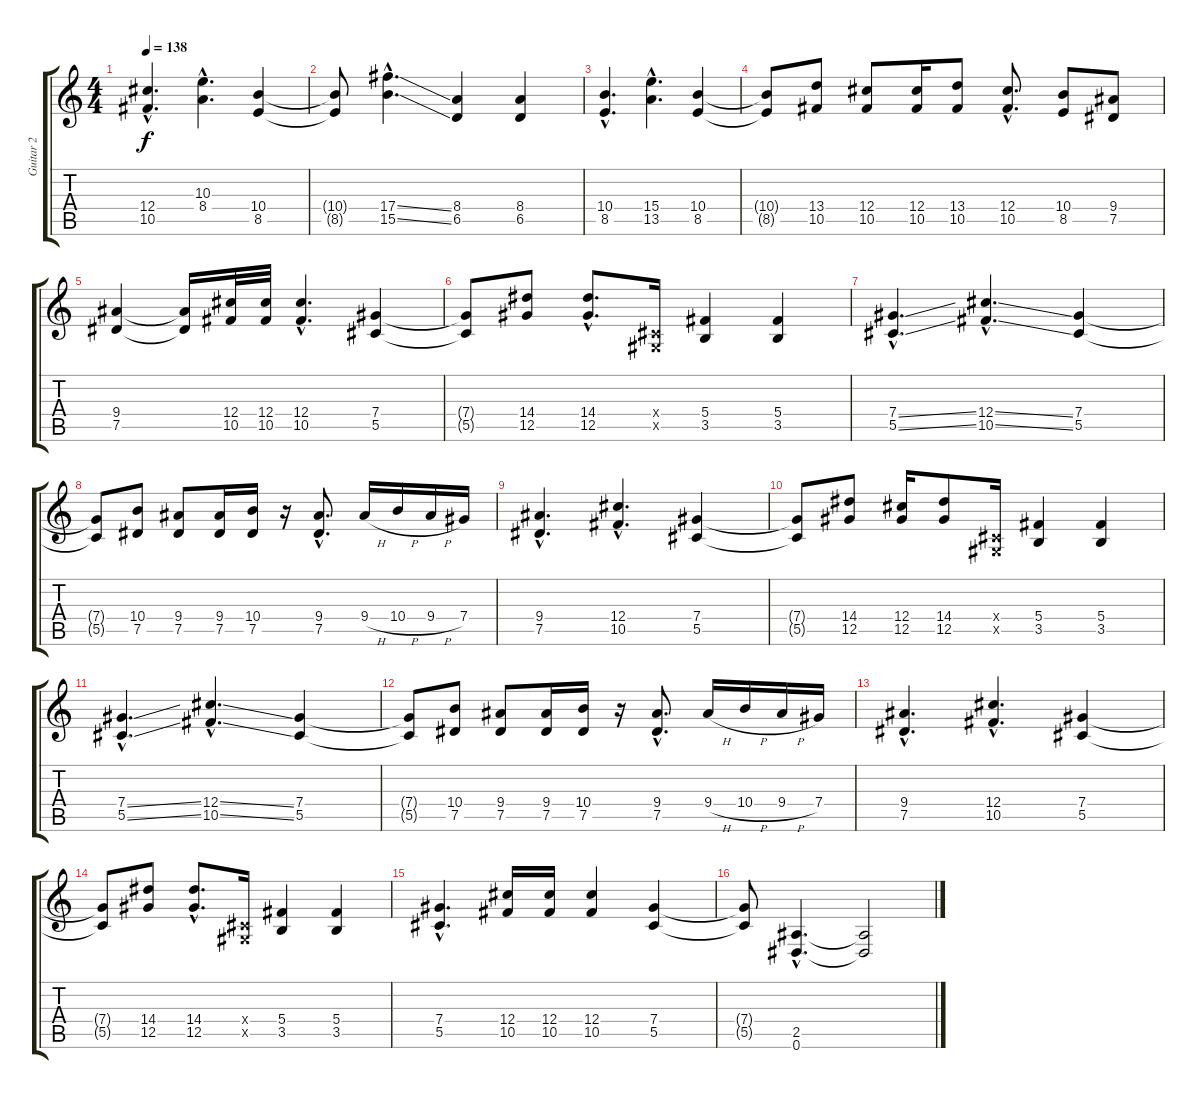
\track ("Guitar 2" "Guitar 2") {instrument distortionguitar}
\staff {score tabs}
\tuning (Eb4 Bb3 Gb3 Db3 Ab2 Eb2) {hide}
\ts (4 4)
\tempo 138
\clef g2
\ks c
(12.4{hac} 10.5{hac}).4{d dy f} (10.3{hac} 8.4{hac}).4{d} (10.4 8.5).4 |
(10.4{t} 8.5{t}).8 (17.4{ss hac} 15.5{ss hac}).4{d} (8.4 6.5).4 (8.4 6.5).4 |
(10.4{hac} 8.5{hac}).4{d} (15.4{hac} 13.5{hac}).4{d} (10.4 8.5).4 |
(10.4{t} 8.5{t}).8 (13.4 10.5).8 (12.4 10.5).8 (12.4 10.5).16 (13.4 10.5).8 (12.4{hac} 10.5{hac}).8{d} (10.4 8.5).8 (9.4 7.5).8 |
(9.4 7.5).4 (9.4{t} 7.5{t}).16 (12.4 10.5).32 (12.4 10.5).32 (12.4{hac} 10.5{hac}).4{d} (7.4 5.5).4 |
(7.4{t} 5.5{t}).8 (14.4 12.5).8 (14.4{hac} 12.5{hac}).8{d} (0.4{x} 0.5{x}).16 (5.4 3.5).4 (5.4 3.5).4 |
(7.4{ss hac} 5.5{ss hac}).4{d} (12.4{ss hac} 10.5{ss hac}).4{d} (7.4 5.5).4 |
(7.4{t} 5.5{t}).8 (10.4 7.5).8 (9.4 7.5).8 (9.4 7.5).16 (10.4 7.5).16 r.16 (9.4{hac} 7.5{hac}).8{d} 9.4{h}.16 10.4{h}.16 9.4{h}.16 7.4.16 |
(9.4{hac} 7.5{hac}).4{d} (12.4{hac} 10.5{hac}).4{d} (7.4 5.5).4 |
(7.4{t} 5.5{t}).8 (14.4 12.5).8 (12.4 12.5).16 (14.4 12.5).8 (0.4{x} 0.5{x}).16 (5.4 3.5).4 (5.4 3.5).4 |
(7.4{ss hac} 5.5{ss hac}).4{d} (12.4{ss hac} 10.5{ss hac}).4{d} (7.4 5.5).4 |
(7.4{t} 5.5{t}).8 (10.4 7.5).8 (9.4 7.5).8 (9.4 7.5).16 (10.4 7.5).16 r.16 (9.4{hac} 7.5{hac}).8{d} 9.4{h}.16 10.4{h}.16 9.4{h}.16 7.4.16 |
(9.4{hac} 7.5{hac}).4{d} (12.4{hac} 10.5{hac}).4{d} (7.4 5.5).4 |
(7.4{t} 5.5{t}).8 (14.4 12.5).8 (14.4{hac} 12.5{hac}).8{d} (0.4{x} 0.5{x}).16 (5.4 3.5).4 (5.4 3.5).4 |
(7.4{hac} 5.5{hac}).4{d} (12.4 10.5).16 (12.4 10.5).16 (12.4 10.5).4 (7.4 5.5).4 |
(7.4{t} 5.5{t}).8 (2.5{hac} 0.6{hac}).4{d} (2.5{t} 0.6{t}).2
